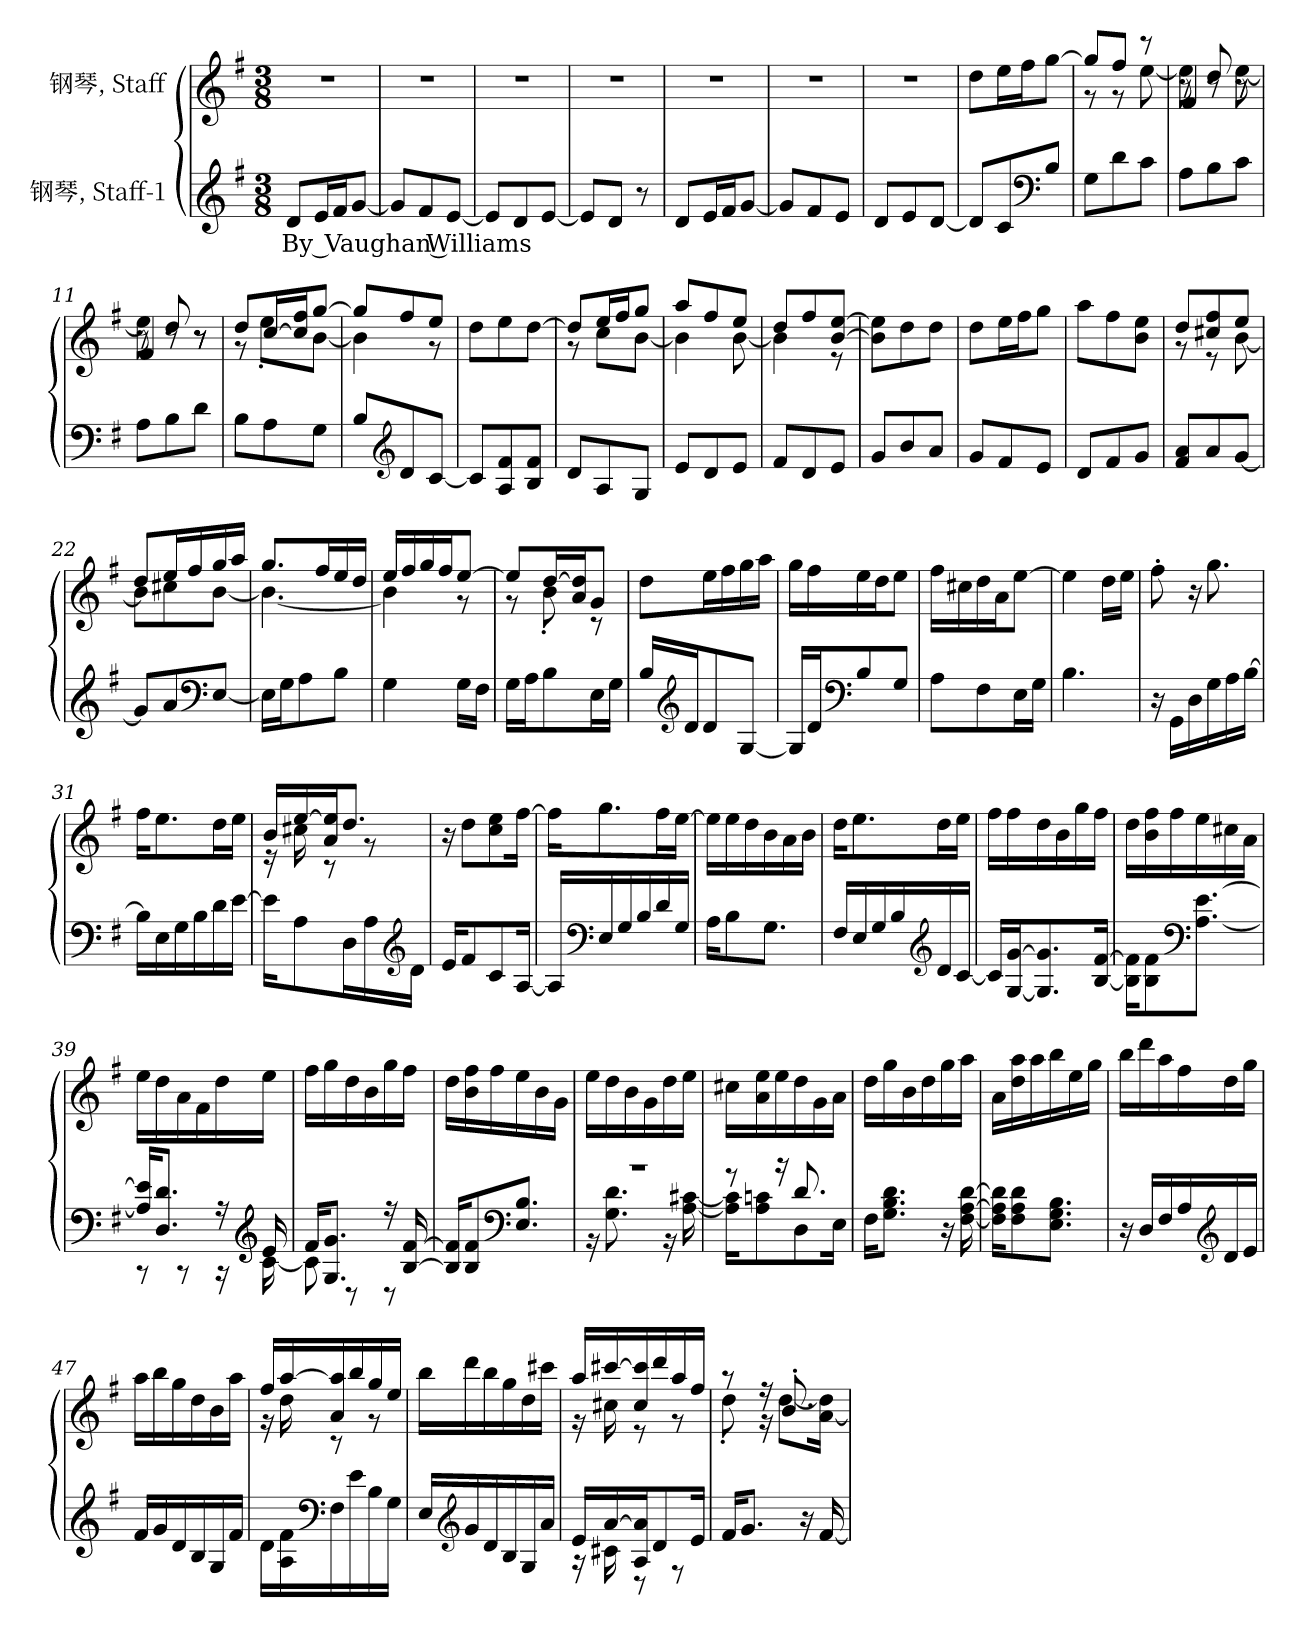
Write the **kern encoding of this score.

**kern	**text	**kern
*part2	*part2	*part1
*staff2	*staff2	*staff1
*I"钢琴, Staff-1	*	*I"钢琴, Staff
*clefG2	*	*clefG2
*k[f#]	*	*k[f#]
*M3/8	*	*M3/8
*MM145	*	*MM145
=1	=1	=1
8d/L	By Vaughan Williams	4.r
16e/L	.	.
16f#/J	.	.
[8g/J	.	.
=2	=2	=2
8g/L]	.	4.r
8f#/	.	.
[8e/J	.	.
=3	=3	=3
8e/L]	.	4.r
8d/	.	.
[8e/J	.	.
=4	=4	=4
8e/L]	.	4.r
8d/J	.	.
8r	.	.
=5	=5	=5
8d/L	.	4.r
16e/L	.	.
16f#/J	.	.
[8g/J	.	.
=6	=6	=6
8g/L]	.	4.r
8f#/	.	.
8e/J	.	.
!!LO:LB:g=z
=7	=7	=7
8d/L	.	4.r
8e/	.	.
[8d/J	.	.
=8	=8	=8
8d/L]	.	8dd\L
8c/	.	16ee\L
.	.	16ff#\J
*clefF4	*	*
8B/J	.	[8gg\J
=9	=9	=9
*	*	*^
8G\L	.	8gg/L]	8r
8d\	.	8ff#/J	8r
8c\J	.	8r	[8ee\
=10	=10	=10	=10
*	*	*	*^
8A\L	.	8r	8ee\]	4f#/
8B\	.	8dd/	8r	.
8c\J	.	8r	[8ee\	8r
=11	=11	=11	=11	=11
8A\L	.	8r	8ee\]	4f#/
8B\	.	8dd/	8r	.
8d\J	.	8r	8r	8r
*	*	*	*v	*v
=12	=12	=12	=12
8B\L	.	8dd/L	8r
8A\	.	[16cc/L	8ee'\L
.	.	16cc/] 16ff#/J	.
8G\J	.	[8gg/J	[8b\J
=13	=13	=13	=13
8B/L	.	8gg/L]	4b\]
*clefG2	*	*	*
8d/	.	8ff#/	.
[8c/J	.	8ee/J	8r
*	*	*v	*v
=14	=14	=14
8c/L]	.	8dd\L
8A/ 8f#/	.	8ee\
8B/ 8f#/J	.	[8dd\J
!!LO:LB:g=z
=15	=15	=15
*	*	*^
8d/L	.	8dd/L]	8r
8A/	.	16ee/L	8cc\L
.	.	16ff#/J	.
8G/J	.	8gg/J	[8b\J
=16	=16	=16	=16
8e/L	.	8aa/L	4b\]
8d/	.	8ff#/	.
8e/J	.	8ee/J	[8b\
=17	=17	=17	=17
8f#/L	.	8dd/L	4b\]
8d/	.	8ff#/	.
8e/J	.	[8b/ [8ee/J	8r
*	*	*v	*v
=18	=18	=18
8g/L	.	8b\] 8ee\]L
8b/	.	8dd\
8a/J	.	8dd\J
=19	=19	=19
8g/L	.	8dd\L
8f#/	.	16ee\L
.	.	16ff#\J
8e/J	.	8gg\J
=20	=20	=20
8d/L	.	8aa\L
8f#/	.	8ff#\
8g/J	.	8b\ 8ee\J
=21	=21	=21
*	*	*^
8f#/ 8a/L	.	8dd/L	8r
8a/	.	8cc#X/ 8ff#/	8r
[8g/J	.	8ee/J	[8b\
=22	=22	=22	=22
8g/L]	.	8dd/L	8b\L]
8a/	.	16ee/L	8cc#X\
.	.	16ff#/	.
*clefF4	*	*	*
[8E/J	.	16gg/	[8b\J
.	.	16aa/JJ	.
!!LO:LB:g=z	!!
=23	=23	=23	=23
16E\LL]	.	8.gg/L	4.b\_
16G\J	.	.	.
8A\	.	.	.
.	.	16ff#/L	.
8B\J	.	16ee/	.
.	.	16dd/JJ	.
=24	=24	=24	=24
4G\	.	16ee/LL	4b\]
.	.	16ff#/	.
.	.	16gg/	.
.	.	16ff#/J	.
16G\LL	.	[8ee/J	8r
16F#\JJ	.	.	.
=25	=25	=25	=25
16G\LL	.	8ee/L]	8r
16A\J	.	.	.
8B\	.	[16dd/L	8b'\
.	.	16a/ 16dd/]J	.
16E\L	.	8g/J	8r
16G\JJ	.	.	.
*	*	*v	*v
=26	=26	=26
16B/LL	.	8dd\L
*clefG2	*	*
16d/J	.	.
8d/	.	16ee\L
.	.	16ff#\
[8G/J	.	16gg\
.	.	16aa\JJ
=27	=27	=27
16G/LL]	.	16gg\LL
16d/J	.	16ff#\
*clefF4	*	*
8B/	.	16ee\
.	.	16dd\J
8G/J	.	8ee\J
=28	=28	=28
8A\L	.	16ff#\LL
.	.	16cc#X\
8F#\	.	16dd\
.	.	16a\J
16E\L	.	[8ee\J
16G\JJ	.	.
!!LO:LB:g=z
=29	=29	=29
4.B\	.	4ee\]
.	.	16dd\LL
.	.	16ee\JJ
=30	=30	=30
16r	.	8ff#'\
16GG\LL	.	.
16D\	.	16r
16G\	.	8.gg\
16A\	.	.
[16B\JJ	.	.
=31	=31	=31
16B\LL]	.	16ff#\KL
16E\	.	8.ee\
16G\	.	.
16B\	.	.
16d\	.	16dd\L
[16e\JJ	.	16ee\JJ
=32	=32	=32
*	*	*^
16e\KL]	.	16b/LL	16r
8A\	.	[16ee/	16cc#X\
.	.	16a/ 16ee/]J	8r
16D\L	.	8.dd/J	.
16A\	.	.	8r
*clefG2	*	*	*
16d\JJ	.	.	.
*	*	*v	*v
=33	=33	=33
16e/KL	.	16r
8f#/	.	8dd\L
8c/	.	8cc\ 8ee\
[16A/Jk	.	[16ff#\Jk
=34	=34	=34
16A/LL]	.	16ff#\KL]
*clefF4	*	*
16E/	.	8.gg\
16G/	.	.
16B/	.	.
16d/	.	16ff#\L
16G/JJ	.	[16ee\JJ
!!LO:LB:g=z
=35	=35	=35
16A\KL	.	16ee\LL]
8B\	.	16ee\
.	.	16dd\
8.G\J	.	16b\
.	.	16a\
.	.	16b\JJ
=36	=36	=36
16F#/LL	.	16dd\KL
16E/	.	8.ee\
16G/	.	.
16B/	.	.
*clefG2	*	*
16d/	.	16dd\L
[16c/JJ	.	16ee\JJ
=37	=37	=37
16c/LL]	.	16ff#\LL
[16G/ [16g/J	.	16ff#\
8.G/] 8.g/]	.	16dd\
.	.	16b\
.	.	16gg\
[16B/ [16f#/Jk	.	16ff#\JJ
=38	=38	=38
16B\] 16f#\]KL	.	16dd\LL
8B\ 8f#\	.	16b\ 16ff#\
.	.	16ff#\
*clefF4	*	*
[8.A\ [8.e\J	.	16ee\
.	.	16cc#X\
.	.	16a\JJ
=39	=39	=39
*^	*	*
16A/] 16e/]KL	8r	.	16ee\LL
8.D/ 8.d/J	.	.	16dd\
.	8r	.	16a\
.	.	.	16f#\
16r	16r	.	16dd\
*clefG2	*	*	*
16e/	[16c\	.	16ee\JJ
!!LO:PB:g=z
=40	=40	=40	=40
16f#/KL	8c\]	.	16ff#\LL
8.G/ 8.g/J	.	.	16gg\
.	8r	.	16dd\
.	.	.	16b\
16r	8r	.	16gg\
[16B/ [16f#/	.	.	16ff#\JJ
*v	*v	*	*
=41	=41	=41
16B/] 16f#/]KL	.	16dd\LL
8B/ 8f#/	.	16b\ 16ff#\
.	.	16ff#\
*clefF4	*	*
8.E/ 8.B/J	.	16ee\
.	.	16b\
.	.	16g\JJ
=42	=42	=42
*^	*	*
4.r	16r	.	16ee\LL
.	8.G\ 8.d\	.	16dd\
.	.	.	16b\
.	.	.	16g\
.	16r	.	16dd\
.	[16A\ [16c#X\	.	16ee\JJ
=43	=43	=43	=43
8r	16A\] 16c#\]KL	.	16cc#X\LL
.	8A\ 8cn\	.	16a\ 16ee\
16r	.	.	16ee\
8.d/	8D\	.	16dd\
.	.	.	16g\
.	16E\Jk	.	16a\JJ
*v	*v	*	*
=44	=44	=44
16F#\KL	.	16dd\LL
8.G\ 8.B\ 8.d\J	.	16gg\
.	.	16b\
.	.	16dd\
16r	.	16gg\
[16F#\ [16A\ [16d\	.	16aa\JJ
!!LO:LB:g=z
=45	=45	=45
16F#\] 16A\] 16d\]KL	.	16a\LL
8F#\ 8A\ 8d\	.	16dd\ 16aa\
.	.	16aa\
8.E\ 8.G\ 8.B\J	.	16bb\
.	.	16ee\
.	.	16gg\JJ
=46	=46	=46
16r	.	16bb\LL
16D/LL	.	16ddd\
16F#/	.	16aa\
16A/	.	16ff#\
*clefG2	*	*
16d/	.	16dd\
16e/JJ	.	16gg\JJ
=47	=47	=47
16f#/LL	.	16aa\LL
16g/	.	16bb\
16d/	.	16gg\
16B/	.	16dd\
16G/	.	16b\
16f#/JJ	.	16aa\JJ
=48	=48	=48
*	*	*^
16d\LL	.	16ff#/LL	16r
16A\ 16f#\	.	[16aa/	16dd\
*clefF4	*	*	*
16F#\	.	16a/ 16aa/]	8r
16e\	.	16bb/	.
16B\	.	16gg/	8r
16G\JJ	.	16ee/JJ	.
*	*	*v	*v
!!LO:LB:g=z
=49	=49	=49
16E/LL	.	16bb\LL
*clefG2	*	*
16g/	.	16ddd\
16d/	.	16bb\
16B/	.	16gg\
16G/	.	16dd\
16a/JJ	.	16ccc#X\JJ
=50	=50	=50
*^	*	*^
16e/LL	16r	.	16aa/LL	16r
[16a/	16c#X\	.	[16ccc#X/	16cc#X\
16A/ 16a/]J	8r	.	16cc#/ 16ccc#/]	8r
8d/	.	.	16ddd/	.
.	8r	.	16aa/	8r
16e/Jk	.	.	16ff#/JJ	.
*v	*v	*	*	*
=51	=51	=51	=51
16f#/KL	.	8r	8dd'\
8.g/J	.	.	.
.	.	16r	16r
.	.	8.b'/	[8dd\L
16r	.	.	.
[16f#/	.	.	[16a\ 16dd\]Jk
*	*	*v	*v
=	=	=
*-	*-	*-
